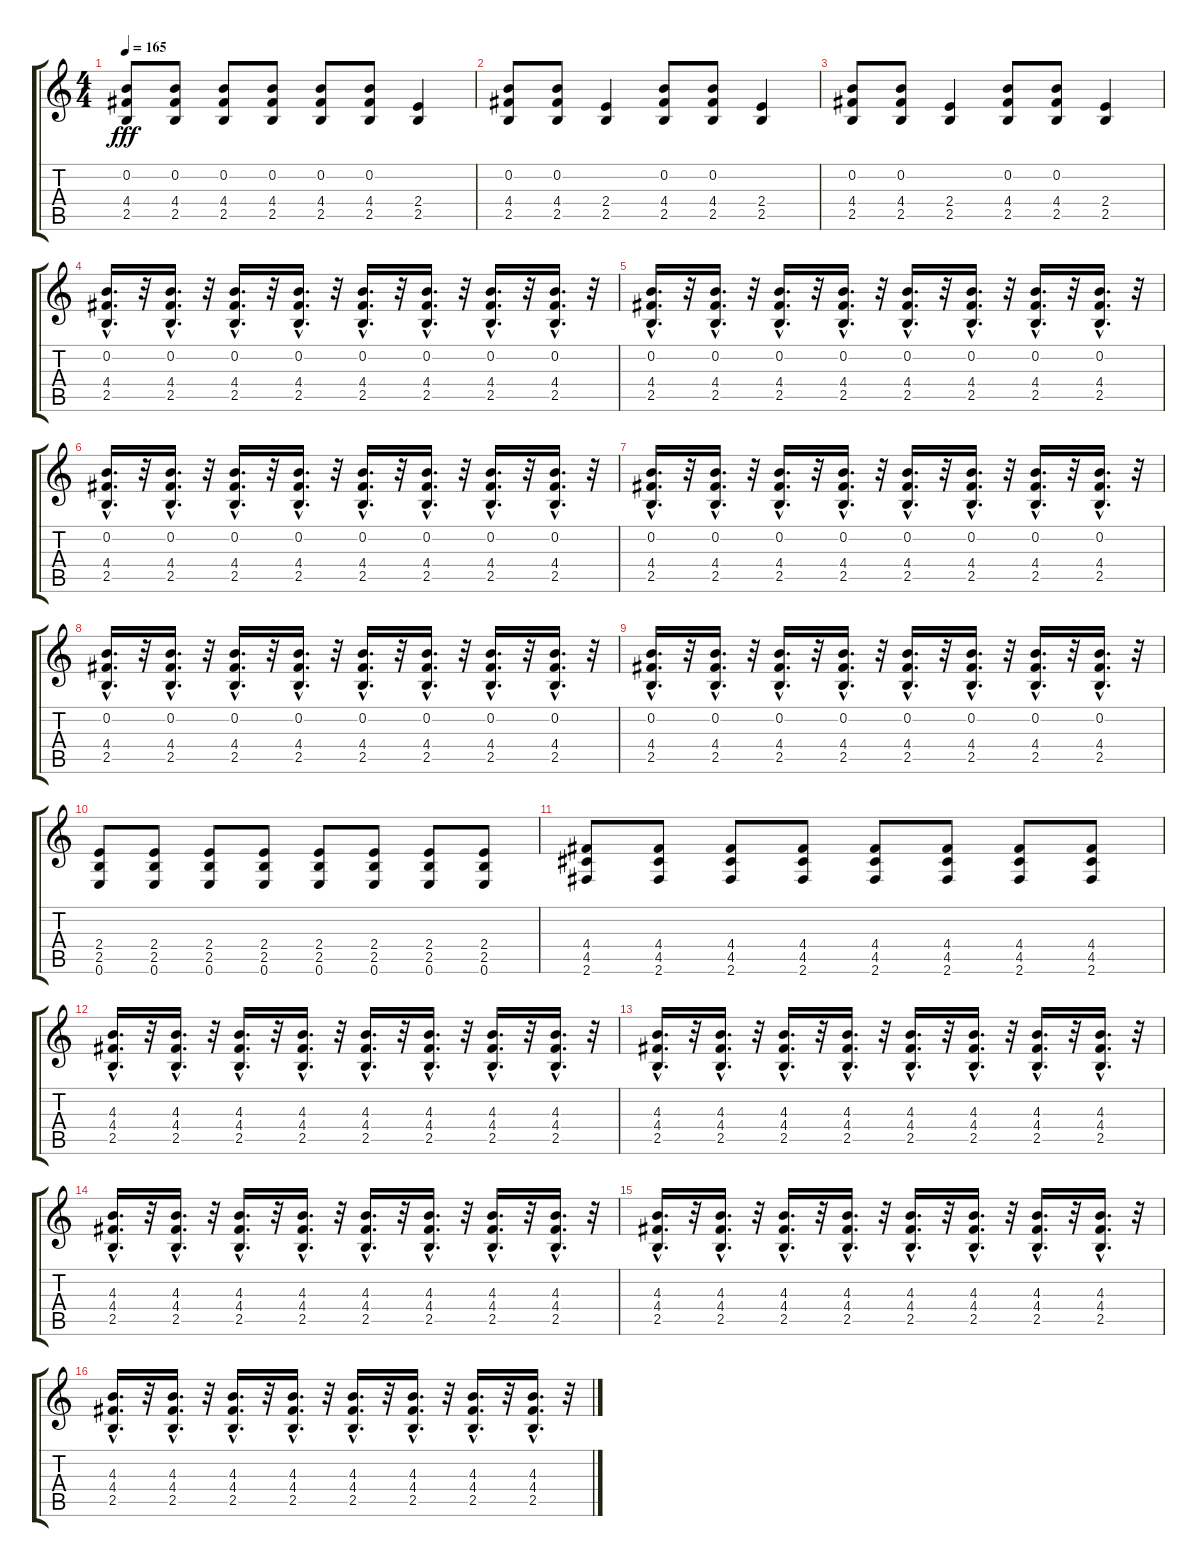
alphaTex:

\track "" {instrument electricguitarclean}
\staff {score tabs}
\tuning (E4 B3 G3 D3 A2 E2) {hide}
\ts (4 4)
\tempo 165
\clef g2
\ks c
(0.2 4.4 2.5).8{dy fff} (0.2 4.4 2.5).8 (0.2 4.4 2.5).8 (0.2 4.4 2.5).8 (0.2 4.4 2.5).8 (0.2 4.4 2.5).8 (2.4 2.5).4 |
(0.2 4.4 2.5).8 (0.2 4.4 2.5).8 (2.4 2.5).4 (0.2 4.4 2.5).8 (0.2 4.4 2.5).8 (2.4 2.5).4 |
(0.2 4.4 2.5).8 (0.2 4.4 2.5).8 (2.4 2.5).4 (0.2 4.4 2.5).8 (0.2 4.4 2.5).8 (2.4 2.5).4 |
(0.2{hac} 4.4{hac} 2.5{hac}).16{d} r.32 (0.2{hac} 4.4{hac} 2.5{hac}).16{d} r.32 (0.2{hac} 4.4{hac} 2.5{hac}).16{d} r.32 (0.2{hac} 4.4{hac} 2.5{hac}).16{d} r.32 (0.2{hac} 4.4{hac} 2.5{hac}).16{d} r.32 (0.2{hac} 4.4{hac} 2.5{hac}).16{d} r.32 (0.2{hac} 4.4{hac} 2.5{hac}).16{d} r.32 (0.2{hac} 4.4{hac} 2.5{hac}).16{d} r.32 |
(0.2{hac} 4.4{hac} 2.5{hac}).16{d} r.32 (0.2{hac} 4.4{hac} 2.5{hac}).16{d} r.32 (0.2{hac} 4.4{hac} 2.5{hac}).16{d} r.32 (0.2{hac} 4.4{hac} 2.5{hac}).16{d} r.32 (0.2{hac} 4.4{hac} 2.5{hac}).16{d} r.32 (0.2{hac} 4.4{hac} 2.5{hac}).16{d} r.32 (0.2{hac} 4.4{hac} 2.5{hac}).16{d} r.32 (0.2{hac} 4.4{hac} 2.5{hac}).16{d} r.32 |
(0.2{hac} 4.4{hac} 2.5{hac}).16{d} r.32 (0.2{hac} 4.4{hac} 2.5{hac}).16{d} r.32 (0.2{hac} 4.4{hac} 2.5{hac}).16{d} r.32 (0.2{hac} 4.4{hac} 2.5{hac}).16{d} r.32 (0.2{hac} 4.4{hac} 2.5{hac}).16{d} r.32 (0.2{hac} 4.4{hac} 2.5{hac}).16{d} r.32 (0.2{hac} 4.4{hac} 2.5{hac}).16{d} r.32 (0.2{hac} 4.4{hac} 2.5{hac}).16{d} r.32 |
(0.2{hac} 4.4{hac} 2.5{hac}).16{d} r.32 (0.2{hac} 4.4{hac} 2.5{hac}).16{d} r.32 (0.2{hac} 4.4{hac} 2.5{hac}).16{d} r.32 (0.2{hac} 4.4{hac} 2.5{hac}).16{d} r.32 (0.2{hac} 4.4{hac} 2.5{hac}).16{d} r.32 (0.2{hac} 4.4{hac} 2.5{hac}).16{d} r.32 (0.2{hac} 4.4{hac} 2.5{hac}).16{d} r.32 (0.2{hac} 4.4{hac} 2.5{hac}).16{d} r.32 |
(0.2{hac} 4.4{hac} 2.5{hac}).16{d} r.32 (0.2{hac} 4.4{hac} 2.5{hac}).16{d} r.32 (0.2{hac} 4.4{hac} 2.5{hac}).16{d} r.32 (0.2{hac} 4.4{hac} 2.5{hac}).16{d} r.32 (0.2{hac} 4.4{hac} 2.5{hac}).16{d} r.32 (0.2{hac} 4.4{hac} 2.5{hac}).16{d} r.32 (0.2{hac} 4.4{hac} 2.5{hac}).16{d} r.32 (0.2{hac} 4.4{hac} 2.5{hac}).16{d} r.32 |
(0.2{hac} 4.4{hac} 2.5{hac}).16{d} r.32 (0.2{hac} 4.4{hac} 2.5{hac}).16{d} r.32 (0.2{hac} 4.4{hac} 2.5{hac}).16{d} r.32 (0.2{hac} 4.4{hac} 2.5{hac}).16{d} r.32 (0.2{hac} 4.4{hac} 2.5{hac}).16{d} r.32 (0.2{hac} 4.4{hac} 2.5{hac}).16{d} r.32 (0.2{hac} 4.4{hac} 2.5{hac}).16{d} r.32 (0.2{hac} 4.4{hac} 2.5{hac}).16{d} r.32 |
(2.4 2.5 0.6).8 (2.4 2.5 0.6).8 (2.4 2.5 0.6).8 (2.4 2.5 0.6).8 (2.4 2.5 0.6).8 (2.4 2.5 0.6).8 (2.4 2.5 0.6).8 (2.4 2.5 0.6).8 |
(4.4 4.5 2.6).8 (4.4 4.5 2.6).8 (4.4 4.5 2.6).8 (4.4 4.5 2.6).8 (4.4 4.5 2.6).8 (4.4 4.5 2.6).8 (4.4 4.5 2.6).8 (4.4 4.5 2.6).8 |
(4.3{hac} 4.4{hac} 2.5{hac}).16{d} r.32 (4.3{hac} 4.4{hac} 2.5{hac}).16{d} r.32 (4.3{hac} 4.4{hac} 2.5{hac}).16{d} r.32 (4.3{hac} 4.4{hac} 2.5{hac}).16{d} r.32 (4.3{hac} 4.4{hac} 2.5{hac}).16{d} r.32 (4.3{hac} 4.4{hac} 2.5{hac}).16{d} r.32 (4.3{hac} 4.4{hac} 2.5{hac}).16{d} r.32 (4.3{hac} 4.4{hac} 2.5{hac}).16{d} r.32 |
(4.3{hac} 4.4{hac} 2.5{hac}).16{d} r.32 (4.3{hac} 4.4{hac} 2.5{hac}).16{d} r.32 (4.3{hac} 4.4{hac} 2.5{hac}).16{d} r.32 (4.3{hac} 4.4{hac} 2.5{hac}).16{d} r.32 (4.3{hac} 4.4{hac} 2.5{hac}).16{d} r.32 (4.3{hac} 4.4{hac} 2.5{hac}).16{d} r.32 (4.3{hac} 4.4{hac} 2.5{hac}).16{d} r.32 (4.3{hac} 4.4{hac} 2.5{hac}).16{d} r.32 |
(4.3{hac} 4.4{hac} 2.5{hac}).16{d} r.32 (4.3{hac} 4.4{hac} 2.5{hac}).16{d} r.32 (4.3{hac} 4.4{hac} 2.5{hac}).16{d} r.32 (4.3{hac} 4.4{hac} 2.5{hac}).16{d} r.32 (4.3{hac} 4.4{hac} 2.5{hac}).16{d} r.32 (4.3{hac} 4.4{hac} 2.5{hac}).16{d} r.32 (4.3{hac} 4.4{hac} 2.5{hac}).16{d} r.32 (4.3{hac} 4.4{hac} 2.5{hac}).16{d} r.32 |
(4.3{hac} 4.4{hac} 2.5{hac}).16{d} r.32 (4.3{hac} 4.4{hac} 2.5{hac}).16{d} r.32 (4.3{hac} 4.4{hac} 2.5{hac}).16{d} r.32 (4.3{hac} 4.4{hac} 2.5{hac}).16{d} r.32 (4.3{hac} 4.4{hac} 2.5{hac}).16{d} r.32 (4.3{hac} 4.4{hac} 2.5{hac}).16{d} r.32 (4.3{hac} 4.4{hac} 2.5{hac}).16{d} r.32 (4.3{hac} 4.4{hac} 2.5{hac}).16{d} r.32 |
(4.3{hac} 4.4{hac} 2.5{hac}).16{d} r.32 (4.3{hac} 4.4{hac} 2.5{hac}).16{d} r.32 (4.3{hac} 4.4{hac} 2.5{hac}).16{d} r.32 (4.3{hac} 4.4{hac} 2.5{hac}).16{d} r.32 (4.3{hac} 4.4{hac} 2.5{hac}).16{d} r.32 (4.3{hac} 4.4{hac} 2.5{hac}).16{d} r.32 (4.3{hac} 4.4{hac} 2.5{hac}).16{d} r.32 (4.3{hac} 4.4{hac} 2.5{hac}).16{d} r.32
